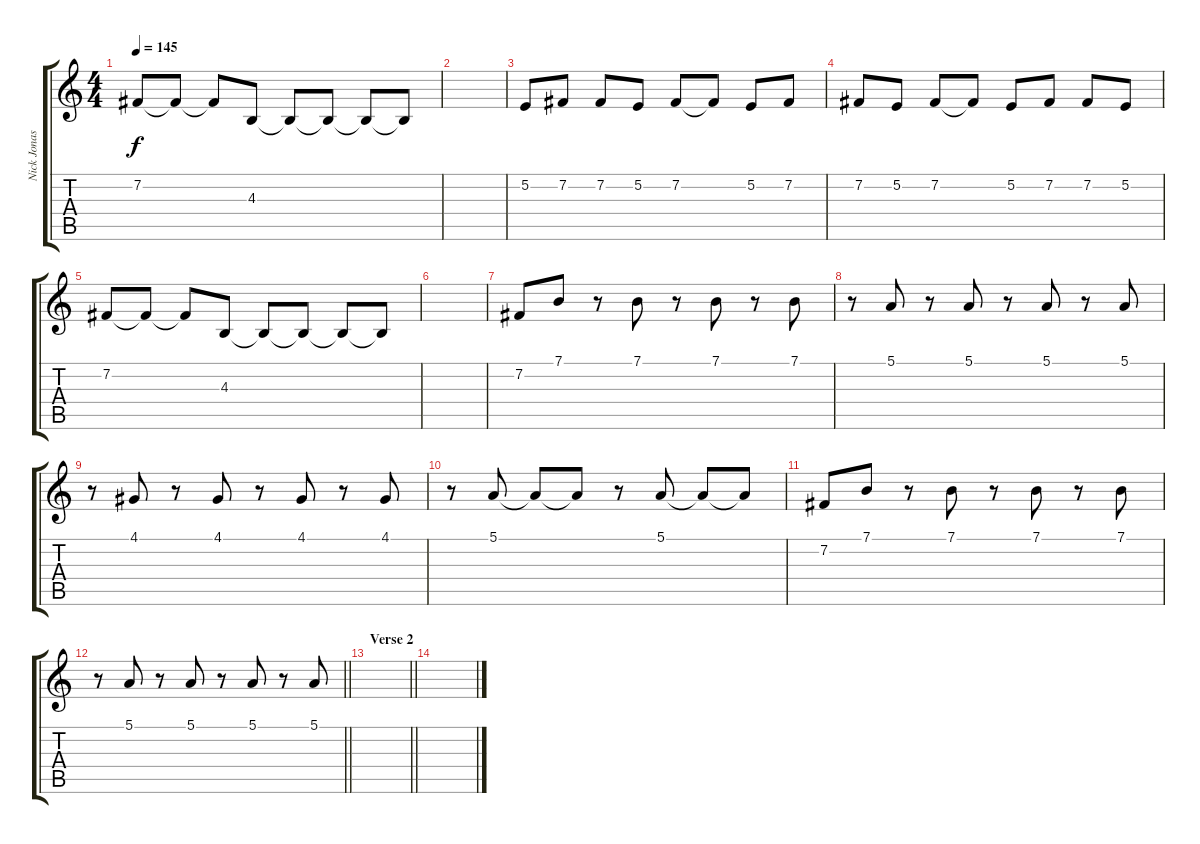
\track ("Nick Jonas" "Nick Jonas") {instrument honkytonkpiano}
\staff {score tabs}
\tuning (E4 B3 G3 D3 A2 E2) {hide}
\ts (4 4)
\tempo 145
\clef g2
\ks c
7.2.8{dy f} 7.2{t}.8 7.2{t}.8 4.3.8 4.3{t}.8 4.3{t}.8 4.3{t}.8 4.3{t}.8 |
|
5.2.8 7.2.8 7.2.8 5.2.8 7.2.8 7.2{t}.8 5.2.8 7.2.8 |
7.2.8 5.2.8 7.2.8 7.2{t}.8 5.2.8 7.2.8 7.2.8 5.2.8 |
7.2.8 7.2{t}.8 7.2{t}.8 4.3.8 4.3{t}.8 4.3{t}.8 4.3{t}.8 4.3{t}.8 |
|
7.2.8 7.1.8 r.8 7.1.8 r.8 7.1.8 r.8 7.1.8 |
r.8 5.1.8 r.8 5.1.8 r.8 5.1.8 r.8 5.1.8 |
r.8 4.1.8 r.8 4.1.8 r.8 4.1.8 r.8 4.1.8 |
r.8 5.1.8 5.1{t}.8 5.1{t}.8 r.8 5.1.8 5.1{t}.8 5.1{t}.8 |
7.2.8 7.1.8 r.8 7.1.8 r.8 7.1.8 r.8 7.1.8 |
\barLineRight lightlight
r.8 5.1.8 r.8 5.1.8 r.8 5.1.8 r.8 5.1.8 |
\section ("" "Verse 2")
\barLineRight lightlight
|
\section ("" "")
